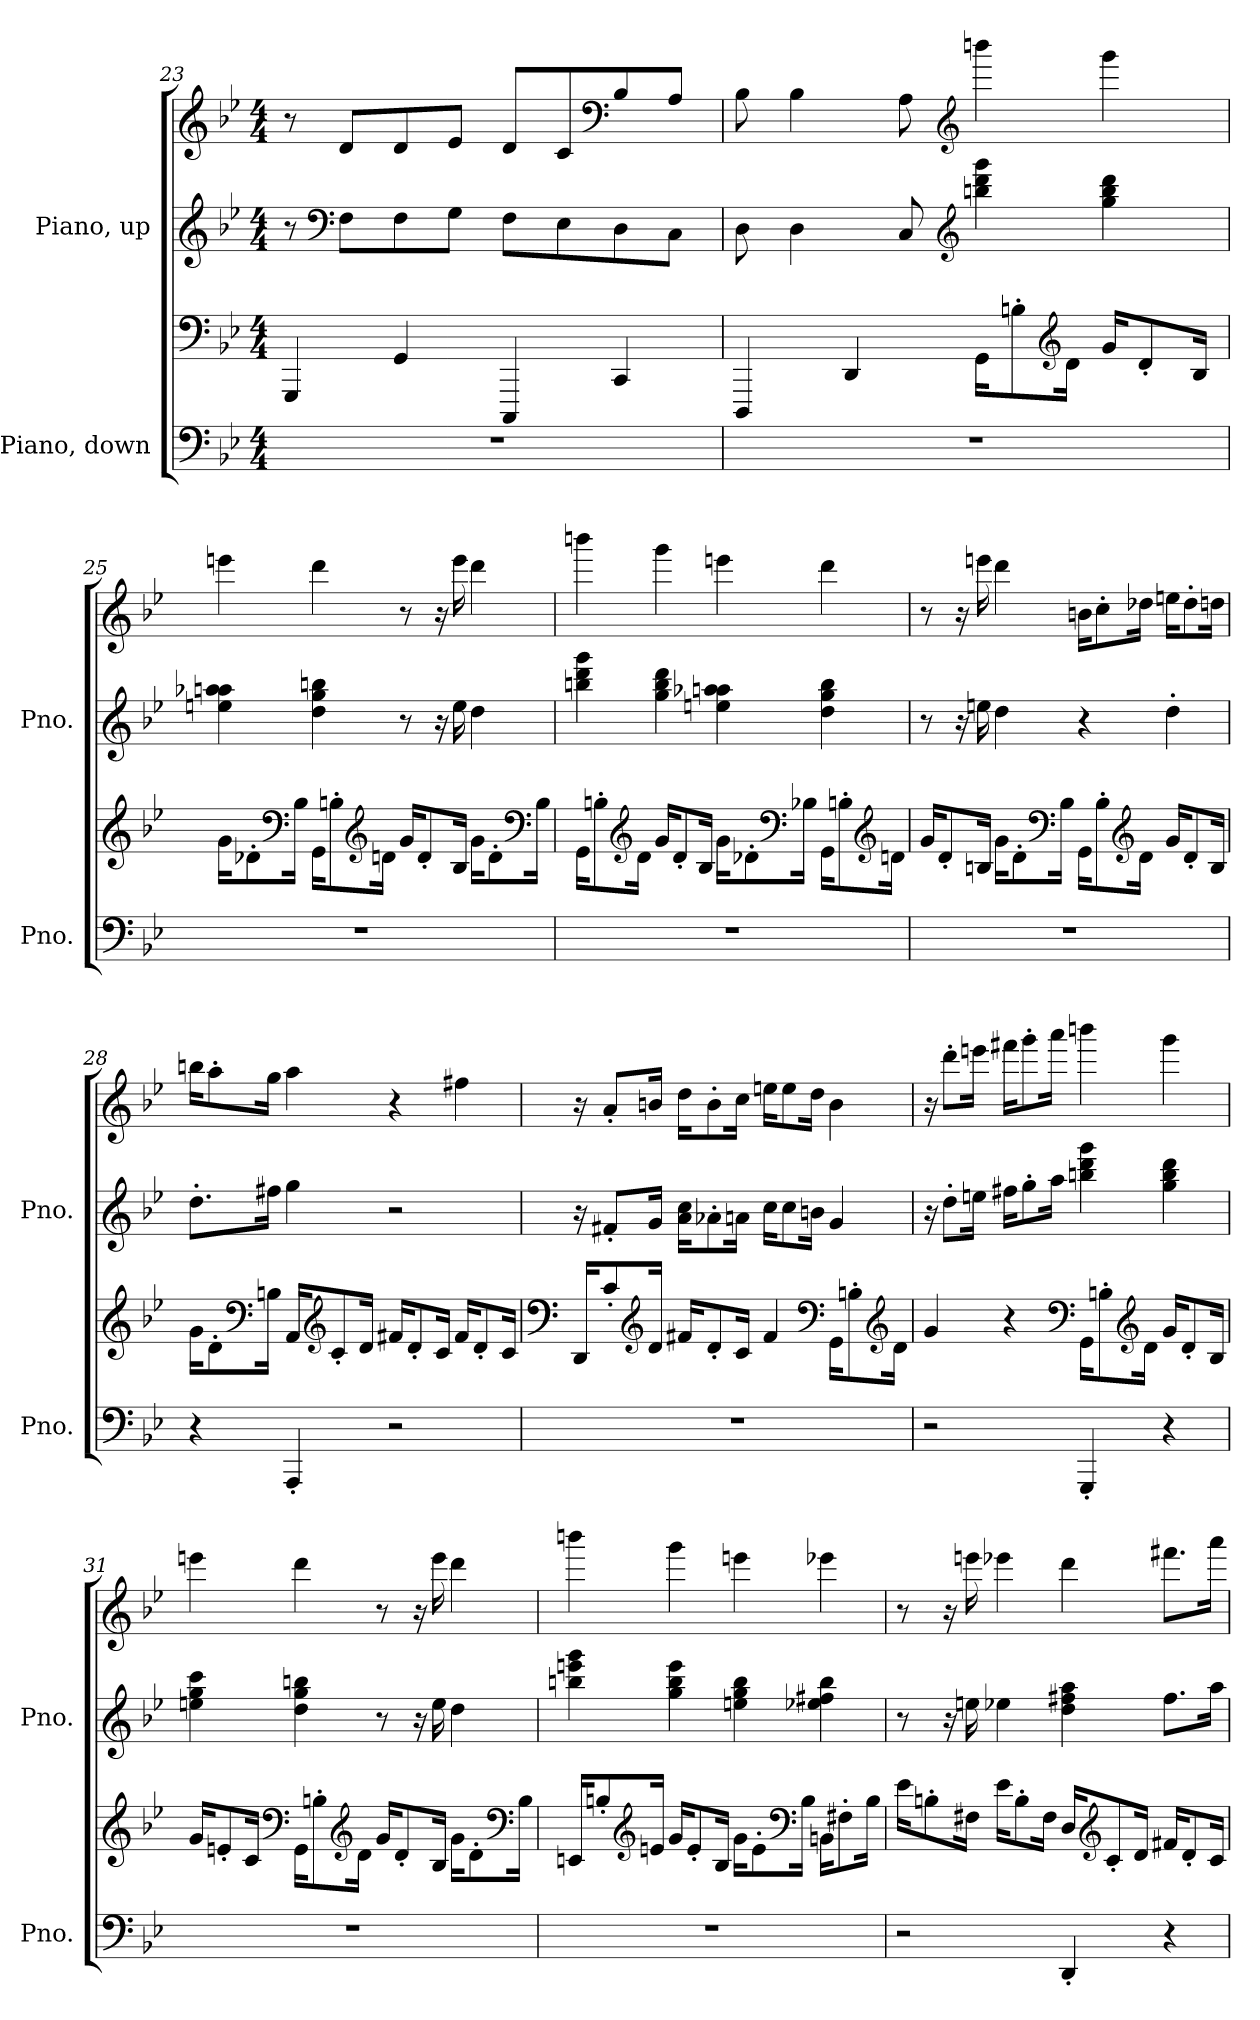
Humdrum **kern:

**kern	**kern	**kern	**kern
*part2	*part2	*part1	*part1
*staff4	*staff3	*staff2	*staff1
*I"Piano, down	*	*I"Piano, up	*
*I'Pno.	*	*I'Pno.	*
*clefF4	*clefF4	*clefG2	*clefG2
*k[b-e-]	*k[b-e-]	*k[b-e-]	*k[b-e-]
*M4/4	*M4/4	*M4/4	*M4/4
=23	=23	=23	=23
1r	4GGG/	8r	8r
*	*	*clefF4	*
.	.	8F\L	8d/L
.	4GG/	8F\	8d/
.	.	8G\J	8e-/J
.	4CCC/	8F\L	8d/L
.	.	8E-\	8c/
*	*	*	*clefF4
.	4CC/	8D\	8B-/
.	.	8C\J	8A/J
!!LO:LB:g=z
=24	=24	=24	=24
1r	4DDD/	8D\	8B-\
.	.	4D\	4B-\
.	4DD/	.	.
.	.	8C/	8A\
*	*	*clefG2	*clefG2
.	16GG\KL	4bbn\ 4ddd\ 4ggg\	4bbbn\
.	8Bn'\	.	.
*	*clefG2	*	*
.	16d\Jk	.	.
.	16g/KL	4gg\ 4bb\ 4ddd\	4ggg\
.	8d'/	.	.
.	16B/Jk	.	.
=25	=25	=25	=25
1r	16g\KL	4een\ 4aa-X\ 4aan\	4eeen\
.	8d-X'\	.	.
*	*clefF4	*	*
.	16B-\Jk	.	.
.	16GG\KL	4dd\ 4gg\ 4bbn\	4ddd\
.	8Bn'\	.	.
*	*clefG2	*	*
.	16dn\Jk	.	.
.	16g/KL	8r	8r
.	8d'/	.	.
.	.	16r	16r
.	16B/Jk	16ee\	16eee\
.	16g\KL	4dd\	4ddd\
.	8d'\	.	.
*	*clefF4	*	*
.	16B\Jk	.	.
!!LO:PB:g=z
=26	=26	=26	=26
1r	16GG\KL	4bbn\ 4ddd\ 4ggg\	4bbbn\
.	8Bn'\	.	.
*	*clefG2	*	*
.	16d\Jk	.	.
.	16g/KL	4gg\ 4bb\ 4ddd\	4ggg\
.	8d'/	.	.
.	16B/Jk	.	.
.	16g\KL	4een\ 4aa-X\ 4aan\	4eeen\
.	8d-X'\	.	.
*	*clefF4	*	*
.	16B-X\Jk	.	.
.	16GG\KL	4dd\ 4gg\ 4bb\	4ddd\
.	8Bn'\	.	.
*	*clefG2	*	*
.	16dn\Jk	.	.
=27	=27	=27	=27
1r	16g/KL	8r	8r
.	8d'/	.	.
.	.	16r	16r
.	16Bn/Jk	16een\	16eeen\
.	16g\KL	4dd\	4ddd\
.	8d'\	.	.
*	*clefF4	*	*
.	16B\Jk	.	.
.	16GG\KL	4r	16bn\KL
.	8B'\	.	8cc'\
*	*clefG2	*	*
.	16d\Jk	.	16dd-X\Jk
.	16g/KL	4dd'\	16een\KL
.	8d'/	.	8dd-'\
.	16B/Jk	.	16ddn\Jk
!!LO:LB:g=z
=28	=28	=28	=28
4r	16g\KL	8.dd'\L	16bbn\KL
.	8d'\	.	8aa'\
*	*clefF4	*	*
.	16Bn\Jk	16ff#X\Jk	16gg\Jk
4AAA'/	16AA/KL	4gg\	4aa\
*	*clefG2	*	*
.	8c'/	.	.
.	16d/Jk	.	.
2r	16f#X/KL	2r	4r
.	8d'/	.	.
.	16c/Jk	.	.
.	16f#/KL	.	4ff#X\
.	8d'/	.	.
.	16c/Jk	.	.
=29	=29	=29	=29
*	*clefF4	*	*
1r	16DD/KL	16r	16r
.	8c'/	8f#X'/L	8a'/L
*	*clefG2	*	*
.	16d/Jk	16g/Jk	16bn/Jk
.	16f#X/KL	16a\ 16cc\KL	16dd\KL
.	8d'/	8a-X'\	8b'\
.	16c/Jk	16an\Jk	16cc\Jk
.	4f#/	16cc\KL	16een\KL
.	.	8cc\	8ee\
.	.	16bn\Jk	16dd\Jk
*	*clefF4	*	*
.	16GG\KL	4g/	4b\
.	8Bn'\	.	.
*	*clefG2	*	*
.	16d\Jk	.	.
!!LO:LB:g=z
=30	=30	=30	=30
2r	4g/	16r	16r
.	.	8dd'\L	8ddd'\L
.	.	16een\Jk	16eeen\Jk
.	4r	16ff#X\KL	16fff#X\KL
.	.	8gg'\	8ggg'\
.	.	16aa\Jk	16aaa\Jk
*	*clefF4	*	*
4GGG'/	16GG\KL	4bbn\ 4ddd\ 4ggg\	4bbbn\
.	8Bn'\	.	.
*	*clefG2	*	*
.	16d\Jk	.	.
4r	16g/KL	4gg\ 4bb\ 4ddd\	4ggg\
.	8d'/	.	.
.	16B/Jk	.	.
=31	=31	=31	=31
1r	16g/KL	4een\ 4gg\ 4ccc\	4eeen\
.	8en'/	.	.
.	16c/Jk	.	.
*	*clefF4	*	*
.	16GG\KL	4dd\ 4gg\ 4bbn\	4ddd\
.	8Bn'\	.	.
*	*clefG2	*	*
.	16d\Jk	.	.
.	16g/KL	8r	8r
.	8d'/	.	.
.	.	16r	16r
.	16B/Jk	16ee\	16eee\
.	16g\KL	4dd\	4ddd\
.	8d'\	.	.
*	*clefF4	*	*
.	16B\Jk	.	.
!!LO:PB:g=z
=32	=32	=32	=32
1r	16EEn/KL	4bbn\ 4eeen\ 4ggg\	4bbbn\
.	8Bn'/	.	.
*	*clefG2	*	*
.	16en/Jk	.	.
.	16g/KL	4gg\ 4bb\ 4eee\	4ggg\
.	8e'/	.	.
.	16B/Jk	.	.
.	16g\KL	4een\ 4gg\ 4bb\	4eeen\
.	8e'\	.	.
*	*clefF4	*	*
.	16B\Jk	.	.
.	16BBn\KL	4ee-X\ 4ff#X\ 4bb\	4eee-X\
.	8F#X'\	.	.
.	16B\Jk	.	.
=33	=33	=33	=33
2r	16e-\KL	8r	8r
.	8Bn'\	.	.
.	.	16r	16r
.	16F#X\Jk	16een\	16eeen\
.	16e-\KL	4ee-X\	4eee-X\
.	8B'\	.	.
.	16F#\Jk	.	.
4DD'/	16D/KL	4dd\ 4ff#X\ 4aa\	4ddd\
*	*clefG2	*	*
.	8c'/	.	.
.	16d/Jk	.	.
4r	16f#X/KL	8.ff#\L	8.fff#X\L
.	8d'/	.	.
.	16c/Jk	16aa\Jk	16aaa\Jk
=	=	=	=
*-	*-	*-	*-
